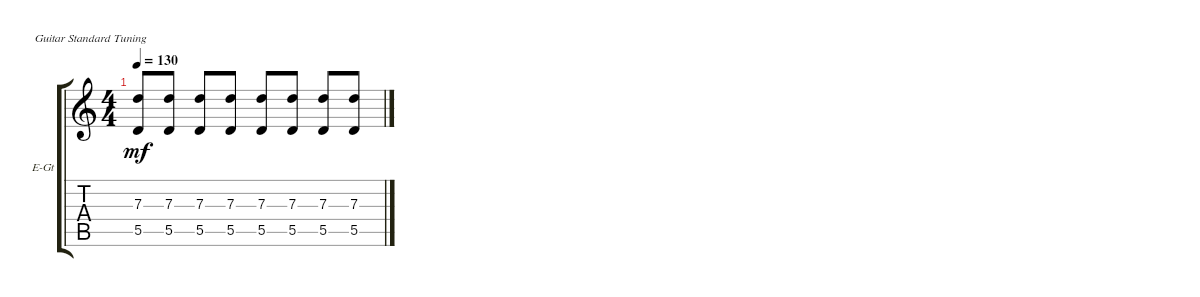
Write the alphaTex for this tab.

\defaultSystemsLayout 4
\bracketExtendMode groupsimilarinstruments
\firstSystemTrackNameOrientation horizontal
\otherSystemsTrackNameOrientation horizontal
\track ("Electric Guitar" "E-Gt") {instrument distortionguitar}
\staff {score tabs}
\tuning (E4 B3 G3 D3 A2 E2)
\ts (4 4)
\tempo 130
\clef g2
\ks c
(5.5 7.3).8{dy mf} (5.5 7.3).8 (5.5 7.3).8 (5.5 7.3).8 (5.5 7.3).8 (5.5 7.3).8 (5.5 7.3).8 (5.5 7.3).8
